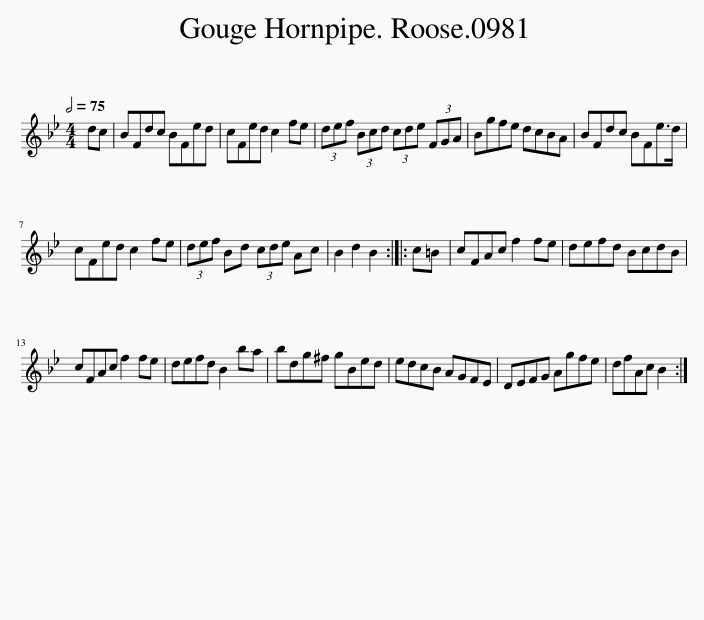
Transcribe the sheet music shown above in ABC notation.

X:1
L:1/8
Q:1/2=75
M:4/4
I:linebreak $
K:Bb
V:1 treble
V:1
 dc | BFdc BFed | cFed c2 fe | (3def (3Bcd (3cde (3FGA | Bgfe dcBA | %5
 BFdc BFe>d |$ cFed c2 fe | (3def Bd (3cde Ac | B2 d2 B2 :: c=B | %10
 cFAc f2 fe | defd BcdB |$ cFAc f2 fe | defd B2 ba | bdg^f gBed | %15
 edcB AGFE | DEFG Agfe | dfAc B2 :| %18
